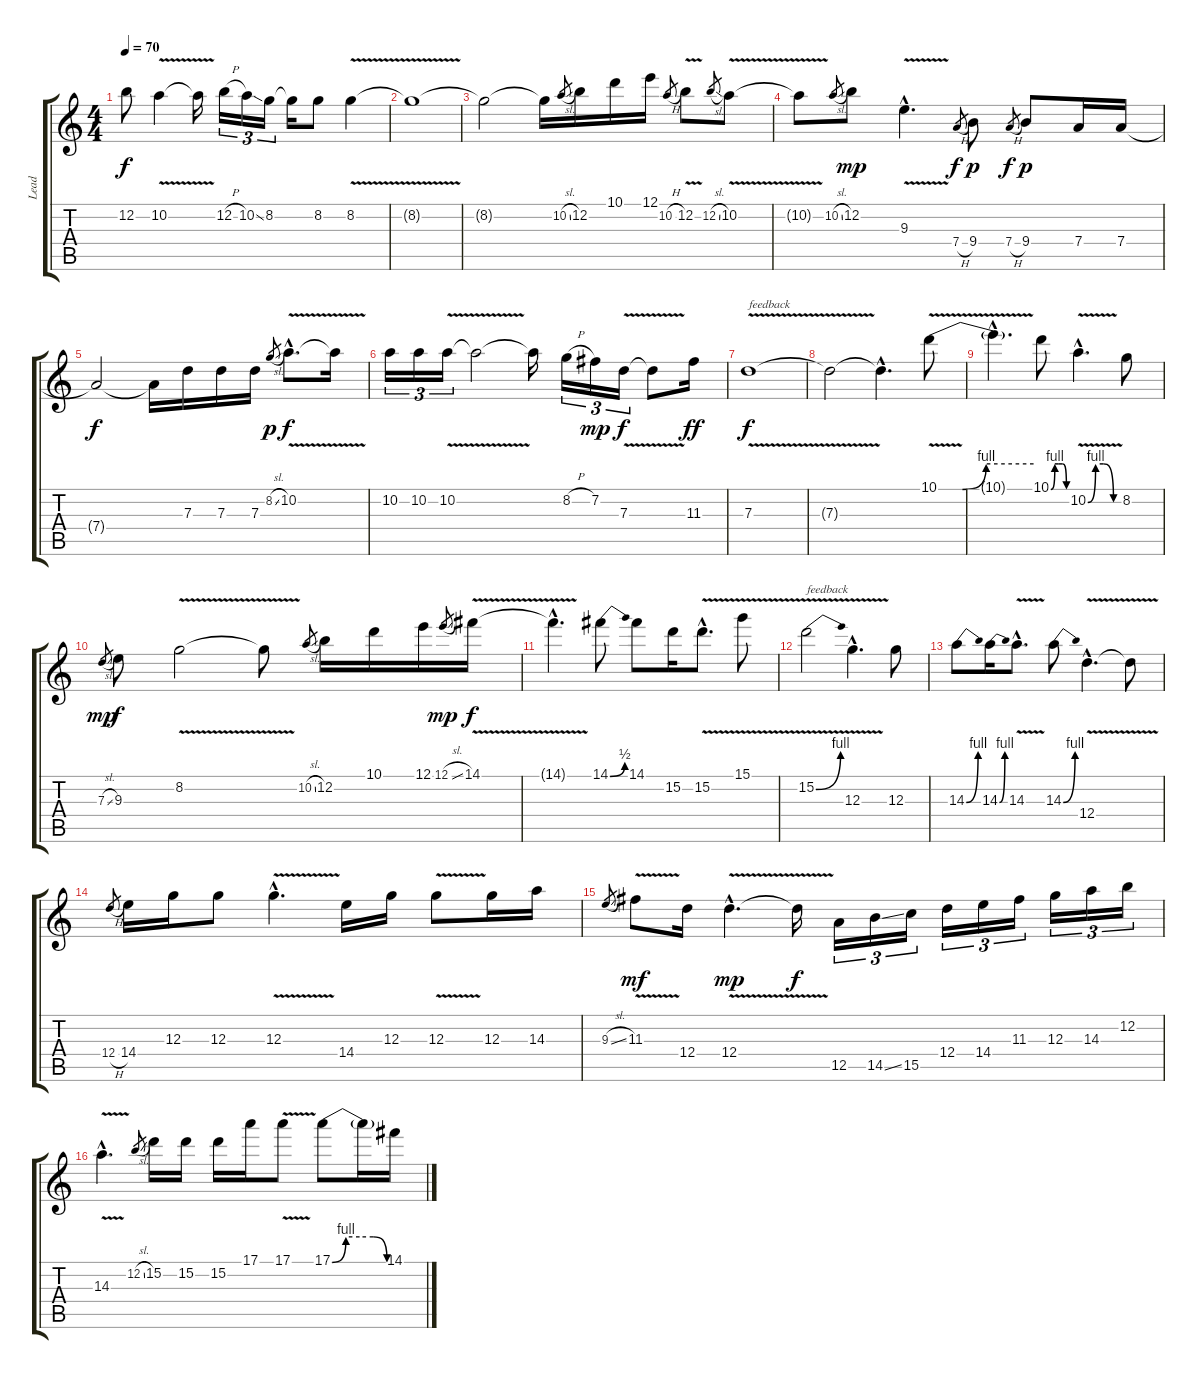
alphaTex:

\track ("Lead" "Lead") {instrument distortionguitar}
\staff {score tabs}
\tuning (E4 B3 G3 D3 A2 E2) {hide}
\ts (4 4)
\tempo 70
\clef g2
\ks c
12.2{t}.8{dy f} 10.2{v}.4 10.2{t}.16 12.2{h}.16{tu (3 2)} 10.2{ss}.16{tu (3 2)} 8.2.16{tu (3 2)} 8.2{t}.16 8.2.8 8.2{v}.4 |
8.2{t}.1 |
8.2{t}.2 8.2{t}.16 10.2{sl}.8{gr} 12.2.16 10.1.16 12.1.16 10.2{h}.8{gr} 12.2{v}.8 12.2{sl}.8{gr} 10.2{v}.8 |
10.2{t}.8 10.2{sl}.8{gr} 12.2.8{dy mp} 9.3{v hac}.4{d} 7.4{h}.8{gr dy f} 9.4.8{dy p} 7.4{h}.8{gr dy f} 9.4.8{dy p} 7.4.16 7.4.16 |
7.4{t}.2{dy f} 7.4{t}.16 7.3.16 7.3.16 7.3.16 8.2{sl}.8{gr dy p} 10.2{v hac}.8{d dy f} 10.2{t}.16 |
10.2.16{tu (3 2)} 10.2.16{tu (3 2)} 10.2{v}.16{tu (3 2)} 10.2{t}.2 10.2{t}.16 8.2{h}.16{tu (3 2)} 7.2.16{tu (3 2) dy mp} 7.3{v}.16{tu (3 2) dy f} 7.3{t}.8 11.3.16{dy ff} |
7.3{v}.1{txt "feedback" dy f} |
7.3{t}.2 7.3{hac t}.4{d} 10.1{be (custom 0 0 15 0 30 4 60 4) v}.8 |
10.1{hac t}.4{d} 10.1{be (custom 0 0 15 4 30 4 45 4 60 0)}.8 10.2{be (custom 0 0 15 4 30 4 50 0 60 0) v hac}.4{d} 8.2.8 |
7.3{sl}.8{gr dy mp} 9.3.8{dy f} 8.2{v}.2 8.2{t}.8 10.2{sl}.8{gr} 12.2.16 10.1.16 12.1.16 12.1{sl}.8{gr dy mp} 14.1{v}.16{dy f} |
14.1{hac t}.4{d} 14.1{be (bend 0 0 60 2)}.8 14.1.8 15.2.16 15.2{v hac}.8{d} 15.1{v}.8 |
15.2{be (bend 0 0 60 4) v}.2{txt "feedback"} 12.3{v hac}.4{d} 12.3.8 |
14.3{be (bend 0 0 60 4)}.8 14.3{be (bend 0 0 60 4)}.16 14.3{v hac}.8{d} 14.3{be (bend 0 0 60 4)}.8 12.4{v hac}.4{d} 12.4{t}.8 |
12.4{h}.8{gr} 14.4.16 12.3.16 12.3.8 12.3{v hac}.4{d} 14.4.16 12.3.16 12.3{v}.8 12.3.16 14.3.16 |
9.3{sl}.8{gr} 11.3{v}.8{dy mf} 12.4.16 12.4{v hac}.4{d dy mp} 12.4{t}.16{dy f} 12.5.16{tu (3 2)} 14.5{ss}.16{tu (3 2)} 15.5.16{tu (3 2)} 12.4.16{tu (3 2)} 14.4.16{tu (3 2)} 11.3.16{tu (3 2)} 12.3.16{tu (3 2)} 14.3.16{tu (3 2)} 12.2.16{tu (3 2)} |
14.3{v hac}.4{d} 12.2{sl}.8{gr} 15.2.16 15.2.16 15.2.16 17.1.16 17.1{v}.8 17.1{be (custom 0 0 15 4 30 4 45 4 60 0)}.8 17.1{t}.16 14.1.16
